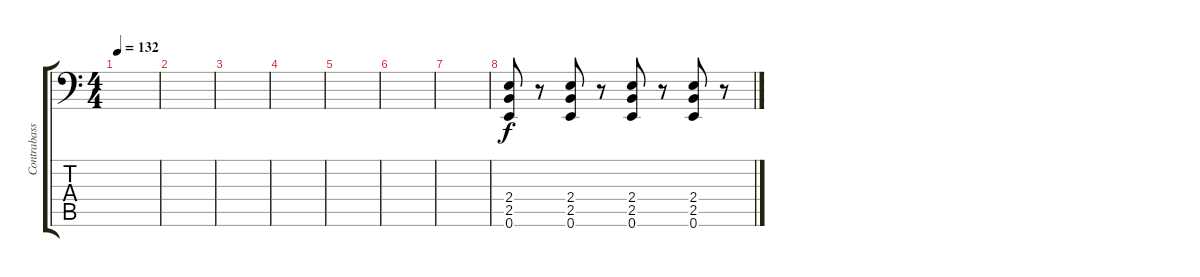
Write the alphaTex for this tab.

\track ("Contrabass" "Contrabass") {instrument contrabass}
\staff {score tabs}
\tuning (E3 B2 G2 D2 A1 E1) {hide}
\ts (4 4)
\tempo 132
\clef f4
\ks c
|
|
|
|
|
|
|
(2.4 2.5 0.6).8 r.8 (2.4 2.5 0.6).8 r.8 (2.4 2.5 0.6).8 r.8 (2.4 2.5 0.6).8 r.8
